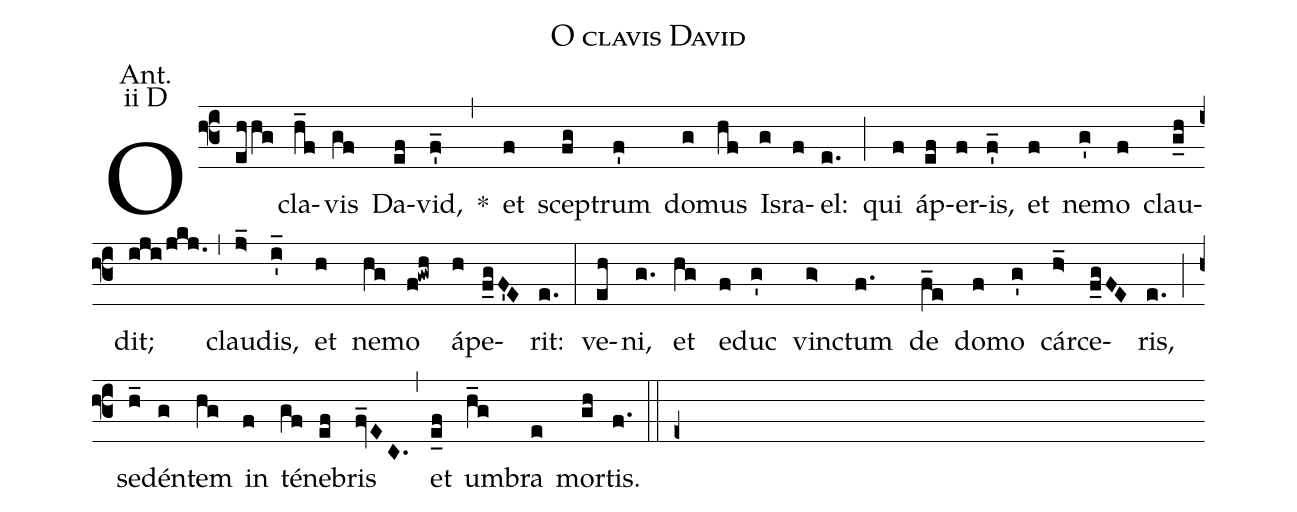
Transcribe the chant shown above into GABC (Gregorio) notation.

name: O clavis David;
office-part: Antiphonae Majores Ad Magnificat;
mode: 2;
annotation: Ant.;
annotation: ii D;
%%
(f3) O(ehhg) cla(h_f)vis(gf) Da(ef)vid,(f_') *(,)
et(f) scep(fg)trum(f') do(g)mus(hf) Is(g)ra(f)el:(e.) (;)
qui(f) <v>\'a</v>p(ef)er(f)is,(f_') et(f) ne(g')mo(f) clau(g_h)dit;(iji/jkj.) (,)
clau(j>_)dis,(i_') et(h) ne(hg)mo(f!gwh) <v>\'a</v>(h)pe(f_gF'E)rit:(e.) (:)
ve(eh)ni,(g.) et(hg) e(f)duc(g') vinc(g>)tum(f.) de(f_e) do(f)mo(g') c<v>\'a</v>r(h>_)ce(f_gFE)ris,(e.) (;)
se(h_)d<v>\'e</v>n(g)tem(hg) in(f) t<v>\'e</v>(gf)ne(ef)bris(fv_EC.) (,)
et(e_f) um(h_g)bra(e) mor(gh)tis.(f.) (::e+)
